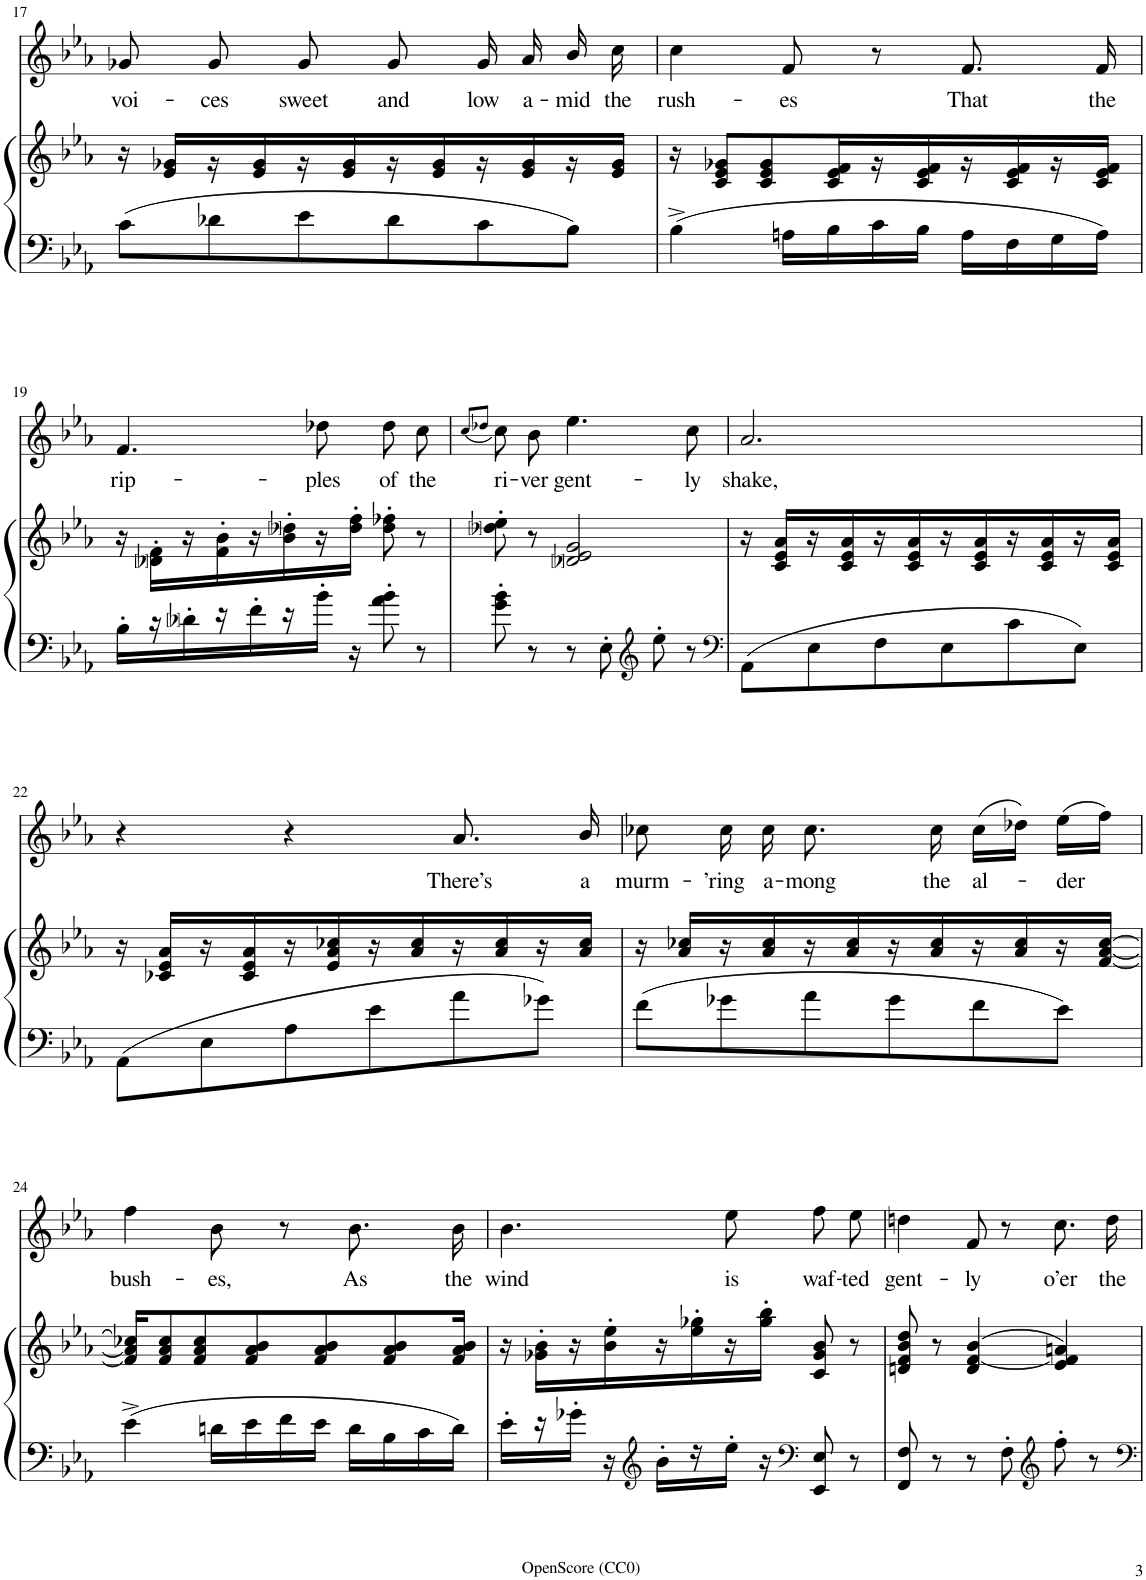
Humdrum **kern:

**kern	**kern	**kern	**text
*part2	*part2	*part1	*part1
*staff3	*staff2	*staff1	*staff1
*I"Piano	*	*I"Voice	*
*I'Pno	*	*	*
!!LO:PB:g=z
*clefF4	*clefG2	*clefG2	*
*k[b-e-a-]	*k[b-e-a-]	*k[b-e-a-]	*
*M3/4	*M3/4	*M3/4	*
=17	=17	=17	=17
!	!	!	!LO:LY:b
8c\L	16r	8g-X/	voi-
.	16e-/ 16g-X/LL	.	.
!	!	!	!LO:LY:b
8d-X\	16r	8g-/	-ces
.	16e-/ 16g-/	.	.
!	!	!	!LO:LY:b
8e-\	16r	8g-/	sweet
.	16e-/ 16g-/	.	.
!	!	!	!LO:LY:b
8d-\	16r	8g-/	and
.	16e-/ 16g-/	.	.
!	!	!	!LO:LY:b
8c\	16r	16g-/	low
!	!	!	!LO:LY:b
.	16e-/ 16g-/	16a-/	a-
!	!	!	!LO:LY:b
8B-\J	16r	16b-/	-mid
!	!	!	!LO:LY:b
.	16e-/ 16g-/JJ	16cc\	the
=18	=18	=18	=18
!	!	!	!LO:LY:b
4B-^\	16r	4cc\	rush-
.	8c/ 8e-/ 8g-X/L	.	.
.	8c/ 8e-/ 8g-/	.	.
!	!	!	!LO:LY:b
16An\LL	.	8f/	-es
16B-\	16c/ 16e-/ 16f/L	.	.
16c\	16r	8r	.
16B-\JJ	16c/ 16e-/ 16f/	.	.
!	!	!	!LO:LY:b
16A\LL	16r	8.f/	That
16F\	16c/ 16e-/ 16f/	.	.
16G\	16r	.	.
!	!	!	!LO:LY:b
16A\JJ	16c/ 16e-/ 16f/JJ	16f/	the
!!LO:LB:g=z
=19	=19	=19	=19
!	!	!	!LO:LY:b
16B-'\LL	16r	4.f/	rip-
16r	16d-j\' 16f\'LL	.	.
16d-j'\	16r	.	.
16r	16f\' 16b-\'	.	.
16f'\	16r	.	.
16r	16b-\' 16dd-j\'	.	.
!	!	!	!LO:LY:b
16b-'\JJ	16r	8dd-X\	-ples
16r	16dd-\' 16ff\'JJ	.	.
!	!	!	!LO:LY:b
8a-\' 8b-\'	8dd-\' 8ff-X\'	8dd-\	of
!	!	!	!LO:LY:b
8r	8r	8cc\	the
=20	=20	=20	=20
.	.	(8qcc/L	.
.	.	8qdd-X/J	.
!	!	!	!LO:LY:b
8g\' 8b-\'	8dd-j\' 8ee-\'	8cc\)	ri-
!	!	!	!LO:LY:b
8r	8r	8b-\	-ver
!	!	!	!LO:LY:b
8r	2d-j/ 2e-/ 2g/	4.ee-\	gent-
8E-'\	.	.	.
*clefG2	*	*	*
8ee-'\	.	.	.
!	!	!	!LO:LY:b
8r	.	8cc\	-ly
=21	=21	=21	=21
*clefF4	*	*	*
!	!	!	!LO:LY:b
8AA-\L	16r	2.a-/	shake,
.	16c/ 16e-/ 16a-/LL	.	.
8E-\	16r	.	.
.	16c/ 16e-/ 16a-/	.	.
8F\	16r	.	.
.	16c/ 16e-/ 16a-/	.	.
8E-\	16r	.	.
.	16c/ 16e-/ 16a-/	.	.
8c\	16r	.	.
.	16c/ 16e-/ 16a-/	.	.
8E-\J	16r	.	.
.	16c/ 16e-/ 16a-/JJ	.	.
!!LO:LB:g=z
=22	=22	=22	=22
8AA-\L	16r	4r	.
.	16c-X/ 16e-/ 16a-/LL	.	.
8E-\	16r	.	.
.	16c-/ 16e-/ 16a-/	.	.
8A-\	16r	4r	.
.	16e-/ 16a-/ 16cc-X/	.	.
8e-\	16r	.	.
.	16a-/ 16cc-/	.	.
!	!	!	!LO:LY:b
8a-\	16r	8.a-/	There’s
.	16a-/ 16cc-/	.	.
8g-X\J	16r	.	.
!	!	!	!LO:LY:b
.	16a-/ 16cc-/JJ	16b-/	a
=23	=23	=23	=23
!	!	!	!LO:LY:b
8f\L	16r	8cc-X\	murm-
.	16a-/ 16cc-X/LL	.	.
!	!	!	!LO:LY:b
8g-X\	16r	16cc-\	-’ring
!	!	!	!LO:LY:b
.	16a-/ 16cc-/	16cc-\	a-
!	!	!	!LO:LY:b
8a-\	16r	8.cc-\	-mong
.	16a-/ 16cc-/	.	.
8g-\	16r	.	.
!	!	!	!LO:LY:b
.	16a-/ 16cc-/	16cc-\	the
!	!	!	!LO:LY:b
8f\	16r	(16cc-\LL	al-
.	16a-/ 16cc-/	16dd-X\JJ)	.
!	!	!	!LO:LY:b
8e-\J	16r	(16ee-\LL	-der
.	[16f/ [16a-/ [16cc-/JJ	16ff\JJ)	.
!!LO:LB:g=z
=24	=24	=24	=24
!	!	!	!LO:LY:b
4e-^\	16f/] 16a-/] 16cc-X/]KL	4ff\	bush-
.	8f/ 8a-/ 8cc-/	.	.
.	8f/ 8a-/ 8cc-/	.	.
!	!	!	!LO:LY:b
16dn\LL	.	8b-\	-es,
16e-\	8f/ 8a-/ 8b-/	.	.
16f\	.	8r	.
16e-\JJ	8f/ 8a-/ 8b-/	.	.
!	!	!	!LO:LY:b
16d\LL	.	8.b-\	As
16B-\	8f/ 8a-/ 8b-/	.	.
16c\	.	.	.
!	!	!	!LO:LY:b
16d\JJ	16f/ 16a-/ 16b-/Jk	16b-\	the
=25	=25	=25	=25
!	!	!	!LO:LY:b
16e-'\LL	16r	4.b-\	wind
16r	16g-X\' 16b-\'LL	.	.
16g-X'\JJ	16r	.	.
16r	16b-\' 16ee-\'	.	.
*clefG2	*	*	*
16b-'\LL	16r	.	.
16r	16ee-\' 16gg-X\'	.	.
!	!	!	!LO:LY:b
16ee-'\JJ	16r	8ee-\	is
16r	16gg-\' 16bb-\'JJ	.	.
*clefF4	*	*	*
!	!	!	!LO:LY:b
8EE-/ 8E-/	8c/ 8g-/ 8b-/	8ff\	waf-
!	!	!	!LO:LY:b
8r	8r	8ee-\	-ted
=26	=26	=26	=26
!	!	!	!LO:LY:b
8FF/ 8F/	8dn/ 8f/ 8b-/ 8dd/	4ddn\	gent-
8r	8r	.	.
!	!	!	!LO:LY:b
8r	(>4d/ [<4f/ 4b-/	8f/	-ly
8F'\	.	8r	.
*clefG2	*	*	*
!	!	!	!LO:LY:b
8ff'\	4e-/ 4f/] 4an/)	8.cc\	o’er
8r	.	.	.
!	!	!	!LO:LY:b
.	.	16dd\	the
=	=	=	=
*-	*-	*-	*-
